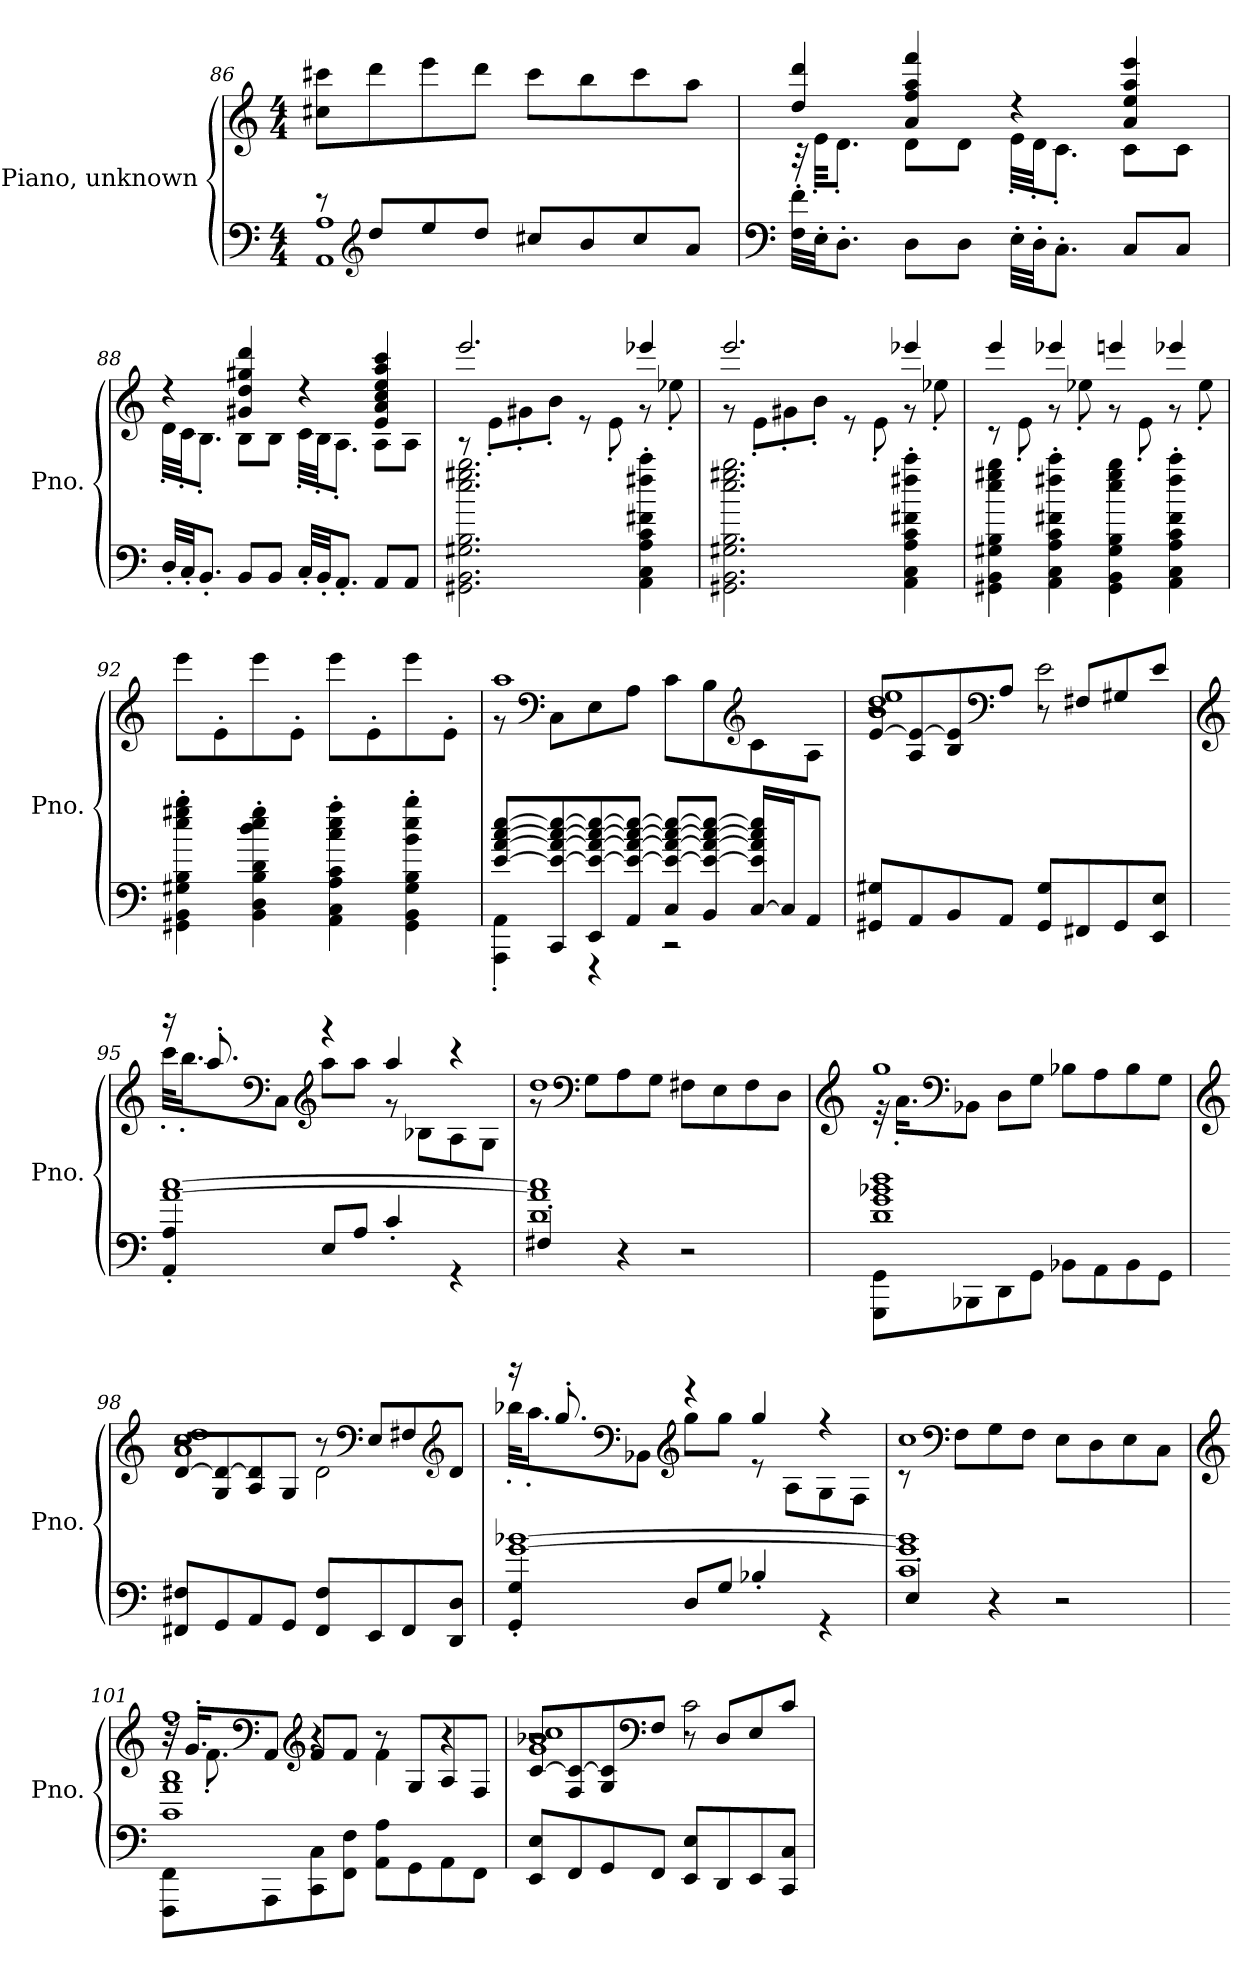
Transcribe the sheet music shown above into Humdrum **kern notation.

**kern	**kern
*part1	*part1
*staff2	*staff1
*I"Piano, unknown	*
*I'Pno.	*
*clefF4	*clefG2
*k[]	*k[]
*M4/4	*M4/4
=86	=86
*^	*
8r	1AA 1A	8cc#X\ 8ccc#X\L
*clefG2	*	*
8dd/L	.	8ddd\
8ee/	.	8eee\
8dd/J	.	8ddd\J
8cc#X/L	.	8ccc#\L
8b/	.	8bb\
8cc#/	.	8ccc#\
8a/J	.	8aa\J
*v	*v	*
=87	=87
*clefF4	*
*	*^
32F\' 32f\'LLL	4dd/ 4ddd/	32r
32E'\JJ	.	32e'\KKL
8.D'\J	.	8.d'\J
8D\L	4a/ 4ff/ 4aa/ 4fff/	8d\L
8D\J	.	8d\J
32E'\LLL	4r	32e'\LLL
32D'\JJ	.	32d'\JJ
8.C'\J	.	8.c'\J
8C/L	4a/ 4ee/ 4aa/ 4eee/	8c\L
8C/J	.	8c\J
!!LO:LB:g=z	!!
=88	=88	=88
32D'/LLL	4r	32d'\LLL
32C'/JJ	.	32c'\JJ
8.BB'/J	.	8.B'\J
8BB/L	4g#X/ 4dd/ 4gg#X/ 4ddd/	8B\L
8BB/J	.	8B\J
32C'/LLL	4r	32c'\LLL
32BB'/JJ	.	32B'\JJ
8.AA'/J	.	8.A'\J
8AA/L	4e/ 4a/ 4cc/ 4ee/ 4aa/ 4ccc/	8A\L
8AA/J	.	8A\J
=89	=89	=89
2.GG#X\ 2.BB\ 2.G#X\ 2.B\ 2.ee\ 2.gg#X\ 2.bb\	2.eee/	8r
.	.	8e'\L
.	.	8g#X'\
.	.	8b'\J
.	.	8r
.	.	8e'\
4AA\' 4C\' 4A\' 4c\' 4f#X\' 4ff#X\' 4ccc\'	4eee-X/	8r
.	.	8ee-X'\
=90	=90	=90
2.GG#X\ 2.BB\ 2.G#X\ 2.B\ 2.ee\ 2.gg#X\ 2.bb\	2.eee/	8r
.	.	8e'\L
.	.	8g#X'\
.	.	8b'\J
.	.	8r
.	.	8e'\
4AA\' 4C\' 4A\' 4c\' 4f#X\' 4ff#X\' 4ccc\'	4eee-X/	8r
.	.	8ee-X'\
!!LO:LB:g=z	!!
=91	=91	=91
4GG#X\ 4BB\ 4G#X\ 4B\ 4ee\ 4gg#X\ 4bb\	4eee/	8r
.	.	8e'\
4AA\' 4C\' 4A\' 4c\' 4f#X\' 4ff#X\' 4ccc\'	4eee-X/	8r
.	.	8ee-X'\
4GG#\ 4BB\ 4G#\ 4B\ 4ee\ 4gg#\ 4bb\	4eeen/	8r
.	.	8e'\
4AA\' 4C\' 4A\' 4c\' 4f#\' 4ff#\' 4ccc\'	4eee-X/	8r
.	.	8ee-'\
*	*v	*v
=92	=92
4GG#X\' 4BB\' 4G#X\' 4B\' 4ee\' 4gg#X\' 4bb\'	8eee\L
.	8e'\
4BB\' 4D\' 4B\' 4d\' 4dd\' 4ee\' 4gg#\'	8eee\
.	8e'\J
4AA\' 4C\' 4A\' 4c\' 4cc\' 4ee\' 4aa\'	8eee\L
.	8e'\
4GG#\' 4BB\' 4G#\' 4B\' 4b\' 4ee\' 4bb\'	8eee\
.	8e'\J
=93	=93
*^	*^
[8e/ [8a/ [8cc/ [8ee/L	4AAA\' 4AA\'	1aa	8r
*	*	*clefF4	*
8CC/ 8e/_ 8a/_ 8cc/_ 8ee/_	.	.	8C\L
8EE/ 8e/_ 8a/_ 8cc/_ 8ee/_	4r	.	8E\
8AA/ 8e/_ 8a/_ 8cc/_ 8ee/_J	.	.	8A\J
8C/ 8e/_ 8a/_ 8cc/_ 8ee/_L	2r	.	8c\L
8BB/ 8e/_ 8a/_ 8cc/_ 8ee/_J	.	.	8B\
*	*	*clefG2	*
[16C/ 16e/] 16a/] 16cc/] 16ee/]LL	.	.	8c\
16C/J]	.	.	.
8AA/J	.	.	8A\J
*v	*v	*	*
!!LO:LB:g=z
=94	=94	=94
*	*	*^
8GG#X/ 8G#X/L	1b 1dd 1ee	2r	[8e/L
8AA/	.	.	8A/ 8e/_
8BB/	.	.	8B/ 8e/]
*	*clefF4	*	*
8AA/J	.	.	8A/J
8GG#/ 8G#/L	.	2e\	8r
8FF#X/	.	.	8F#X/L
8GG#/	.	.	8G#X/
8EE/ 8E/J	.	.	8e/J
*	*v	*v	*v
=95	=95
*	*clefG2
*^	*^
[1a [1cc	4AA/' 4A/'	16r	32ccc'\KLL
.	.	.	16.bb'\J
.	.	8.aa'/	.
*	*	*clefF4	*
.	.	.	8C\J
*	*	*clefG2	*
.	8E/L	4r	8aa\L
.	8A/J	.	8aa\J
.	4c'/	4aa/	8r
.	.	.	8B-X\L
.	4r	4r	8A\
.	.	.	8G\J
!!LO:LB:g=z	!!
=96	=96	=96	=96
*	*^	*	*
1a] 1cc]	1d	4F#X'/	1dd	8r
*	*	*	*clefF4	*
.	.	.	.	8G\L
.	.	4r	.	8A\
.	.	.	.	8G\J
.	.	2r	.	8F#X\L
.	.	.	.	8E\
.	.	.	.	8F#\
.	.	.	.	8D\J
*v	*v	*v	*	*
=97	=97	=97
*	*clefG2	*
*^	*	*
1d 1g 1b-X 1dd	8GGG\ 8GG\L	1gg	32r
.	.	.	16.a'\KL
*	*	*clefF4	*
.	8BBB-X\	.	8BB-X\J
.	8DD\	.	8D\L
.	8GG\J	.	8G\J
.	8BB-X\L	.	8B-X\L
.	8AA\	.	8A\
.	8BB-\	.	8B-\
.	8GG\J	.	8G\J
*v	*v	*	*
*	*v	*v
=98	=98
*	*clefG2
*	*^
*	*	*^
8FF#X/ 8F#X/L	1a 1cc 1dd	2r	[8d/L
8GG/	.	.	8G/ 8d/_
8AA/	.	.	8A/ 8d/]
8GG/J	.	.	8G/J
8FF#/ 8F#/L	.	2d\	8r
*	*clefF4	*	*
8EE/	.	.	8E/L
8FF#/	.	.	8F#X/
*	*clefG2	*	*
8DD/ 8D/J	.	.	8d/J
*	*	*v	*v
!!LO:LB:g=z
=99	=99	=99
*^	*	*
[1g [1b-X	4GG/' 4G/'	16r	32bb-X'\KLL
.	.	.	16.aa'\J
.	.	8.gg'/	.
*	*	*clefF4	*
.	.	.	8BB-X\J
*	*	*clefG2	*
.	8D/L	4r	8gg\L
.	8G/J	.	8gg\J
.	4B-X'/	4gg/	8r
.	.	.	8A\L
.	4r	4r	8G\
.	.	.	8F\J
=100	=100	=100	=100
*	*^	*	*
1g] 1b-]	1c	4E'/	1cc	8r
*	*	*	*clefF4	*
.	.	.	.	8F\L
.	.	4r	.	8G\
.	.	.	.	8F\J
.	.	2r	.	8E\L
.	.	.	.	8D\
.	.	.	.	8E\
.	.	.	.	8C\J
*v	*v	*v	*	*
*	*v	*v
=101	=101
*	*clefG2
*^	*^
*	*	*	*^
1c 1a 1cc	8FFF\ 8FF\L	1ff	16r	32r
.	.	.	.	16.g'/KL
.	.	.	8.f'\	.
*	*	*clefF4	*	*
.	8AAA\	.	.	8AA/J
*	*	*clefG2	*	*
.	8CC\ 8C\	.	4r	8f/L
.	8FF\ 8F\J	.	.	8f/J
.	8AA\ 8A\L	.	4f\	8r
.	8GG\	.	.	8G/L
.	8AA\	.	4r	8A/
.	8FF\J	.	.	8F/J
*v	*v	*	*	*
!!LO:PB:g=z	!!	!!
=102	=102	=102	=102
8EE/ 8E/L	1g 1b-X 1cc	2r	[8c/L
8FF/	.	.	8F/ 8c/_
8GG/	.	.	8G/ 8c/]
*	*clefF4	*	*
8FF/J	.	.	8F/J
8EE/ 8E/L	.	2c\	8r
8DD/	.	.	8D/L
8EE/	.	.	8E/
8CC/ 8C/J	.	.	8c/J
*	*v	*v	*v
=	=
*-	*-
